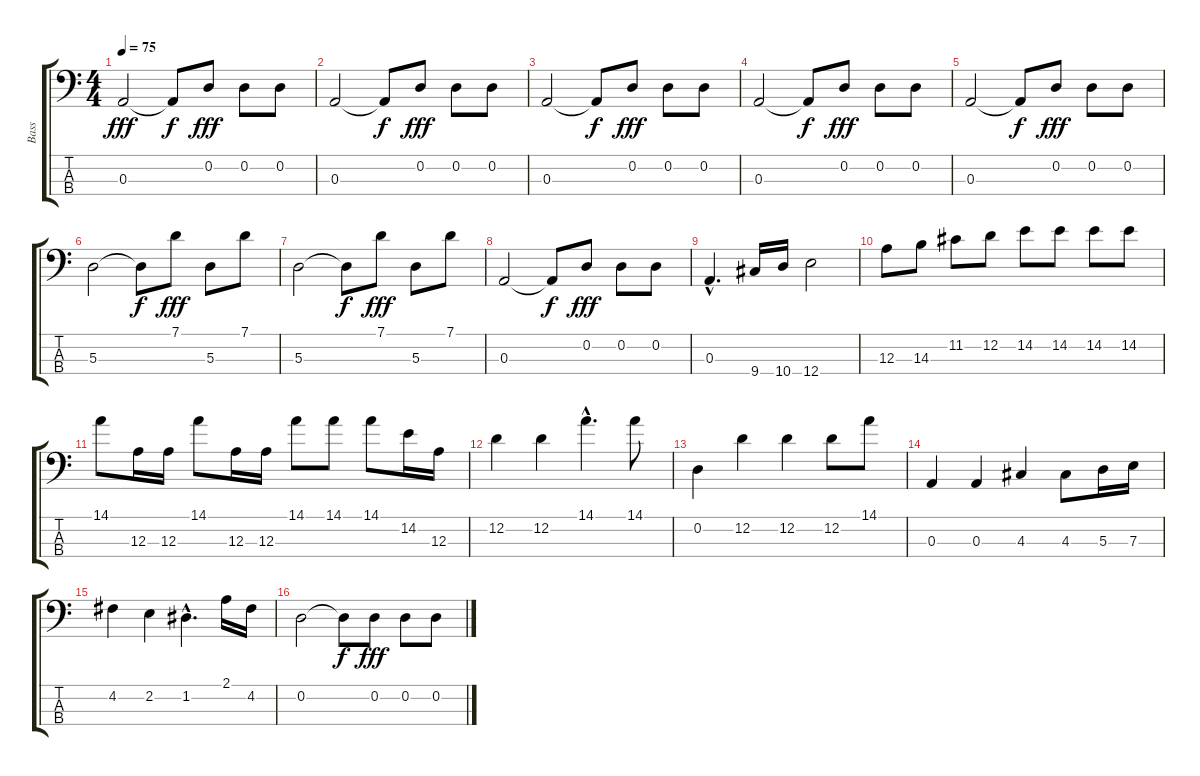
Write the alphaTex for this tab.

\track ("Bass" "Bass") {instrument electricbassfinger}
\staff {score tabs}
\tuning (G2 D2 A1 E1) {hide}
\ts (4 4)
\tempo 75
\clef f4
\ks c
0.3.2{dy fff} 0.3{t}.8{dy f} 0.2.8{dy fff} 0.2.8 0.2.8 |
0.3.2 0.3{t}.8{dy f} 0.2.8{dy fff} 0.2.8 0.2.8 |
0.3.2 0.3{t}.8{dy f} 0.2.8{dy fff} 0.2.8 0.2.8 |
0.3.2 0.3{t}.8{dy f} 0.2.8{dy fff} 0.2.8 0.2.8 |
0.3.2 0.3{t}.8{dy f} 0.2.8{dy fff} 0.2.8 0.2.8 |
5.3.2 5.3{t}.8{dy f} 7.1.8{dy fff} 5.3.8 7.1.8 |
5.3.2 5.3{t}.8{dy f} 7.1.8{dy fff} 5.3.8 7.1.8 |
0.3.2 0.3{t}.8{dy f} 0.2.8{dy fff} 0.2.8 0.2.8 |
0.3{hac}.4{d} 9.4.16 10.4.16 12.4.2 |
12.3.8 14.3.8 11.2.8 12.2.8 14.2.8 14.2.8 14.2.8 14.2.8 |
14.1.8 12.3.16 12.3.16 14.1.8 12.3.16 12.3.16 14.1.8 14.1.8 14.1.8 14.2.16 12.3.16 |
12.2.4 12.2.4 14.1{hac}.4{d} 14.1.8 |
0.2.4 12.2.4 12.2.4 12.2.8 14.1.8 |
0.3.4 0.3.4 4.3.4 4.3.8 5.3.16 7.3.16 |
4.2.4 2.2.4 1.2{hac}.4{d} 2.1.16 4.2.16 |
0.2.2 0.2{t}.8{dy f} 0.2.8{dy fff} 0.2.8 0.2.8
